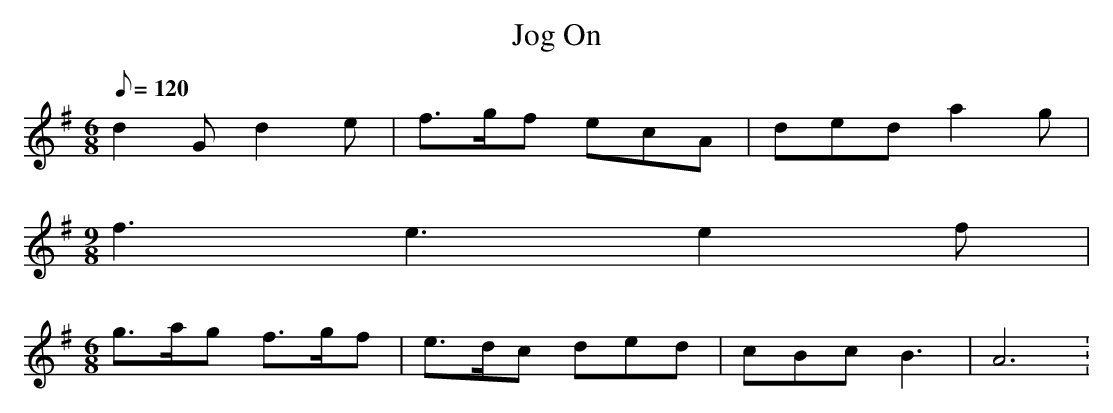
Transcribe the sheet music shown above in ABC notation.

X:1
T:Jog On
M:6/8
L:1/8
Q:120
K:G
d2 G d2 e|f>gf ecA| ded a2 g|
M:9/8
f3 e3 e2 f|
M:6/8
g>ag f>gf| e>dc ded|cBc B3| A6:
